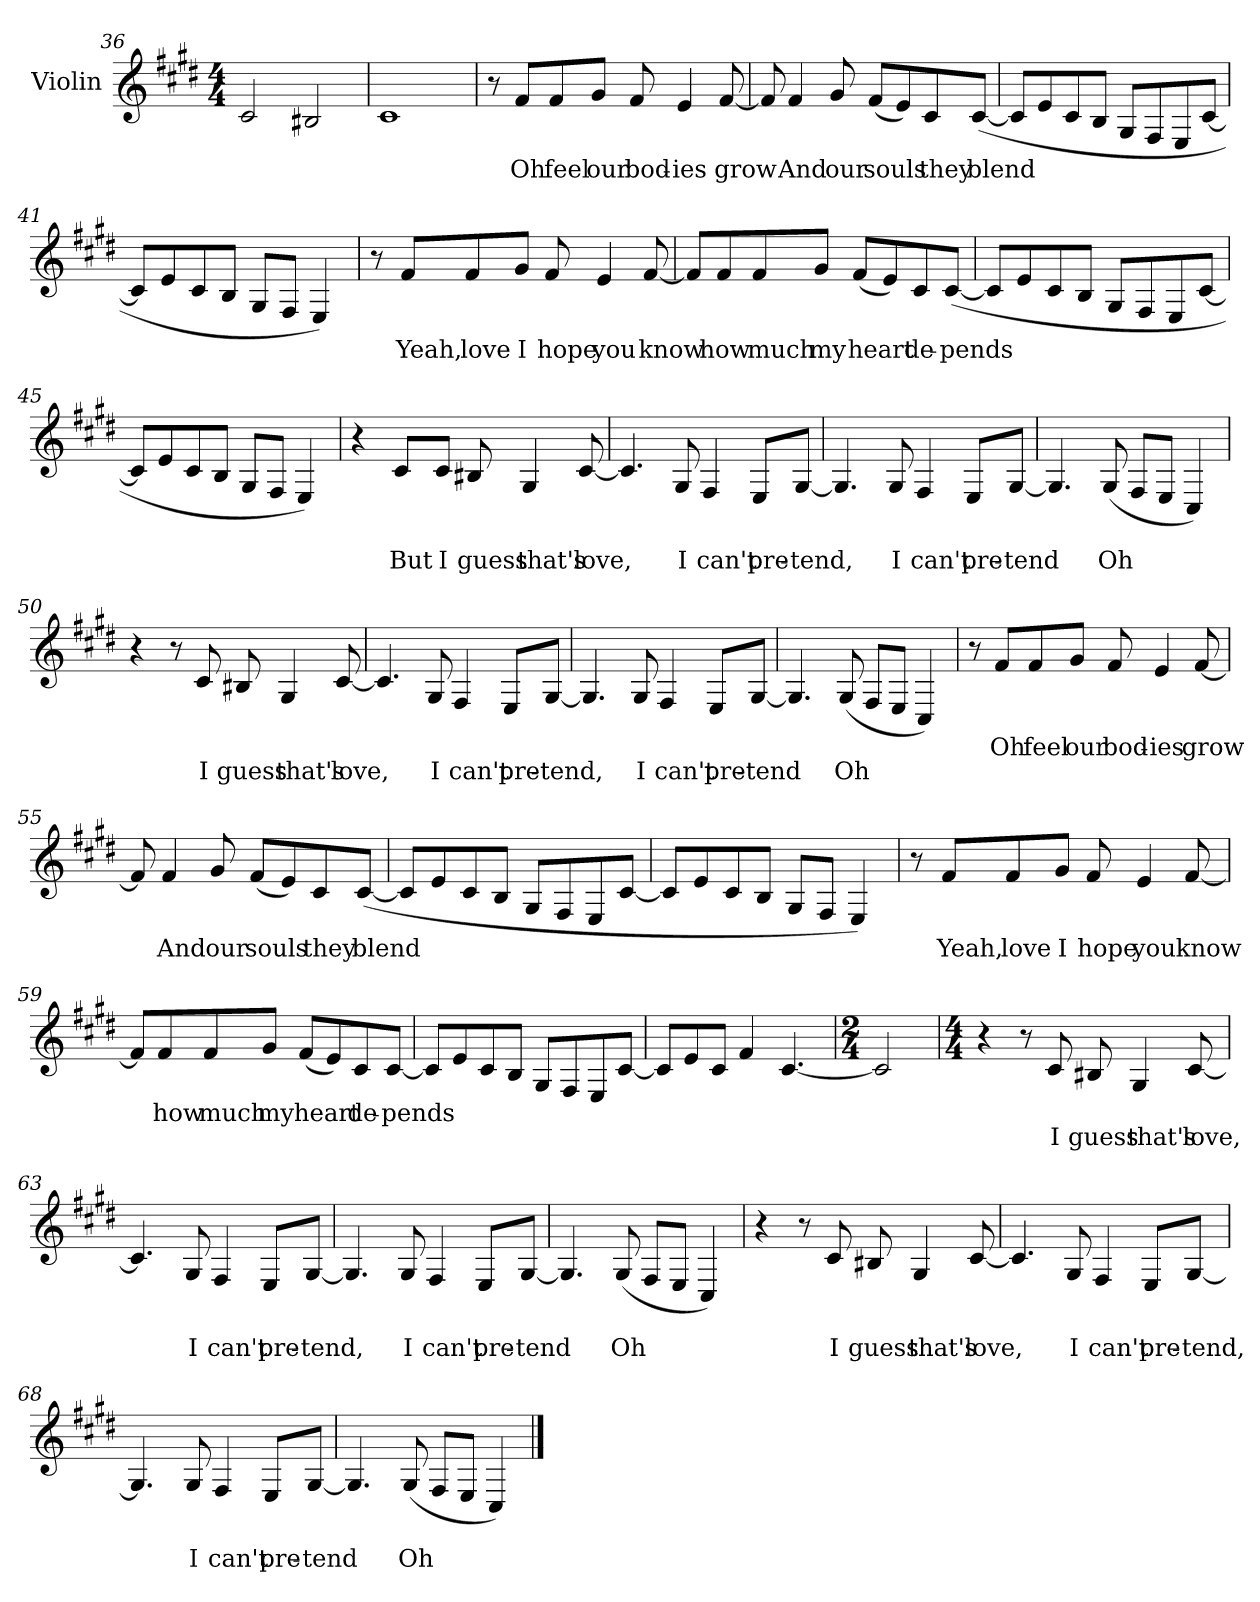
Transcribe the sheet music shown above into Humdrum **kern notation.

**kern	**text	**text
*part1	*part1	*part1
*staff1	*staff1	*staff1
*I"Violin	*	*
*I'Vln	*	*
*clefG2	*	*
*k[f#c#g#d#]	*	*
*E:	*	*
*M4/4	*	*
=36	=36	=36
2c#/	.	.
2B#X/	.	.
=37	=37	=37
1c#	.	.
!!LO:LB:g=z
=38	=38	=38
8r	.	.
8f#/L	Oh	.
8f#/	feel	.
8g#/J	our	.
8f#/	bod-	.
4e/	-ies	.
[8f#/	grow	.
=39	=39	=39
8f#/]	.	.
4f#/	And	.
8g#/	our	.
(8f#/L	souls	.
8e/)	.	.
8c#/	they	.
([8c#/J	blend	.
=40	=40	=40
8c#/L]	.	.
8e/	.	.
8c#/	.	.
8B/J	.	.
8G#/L	.	.
8F#/	.	.
8E/	.	.
[8c#/J	.	.
=41	=41	=41
8c#/L]	.	.
8e/	.	.
8c#/	.	.
8B/J	.	.
8G#/L	.	.
8F#/J	.	.
4E/)	.	.
!!LO:LB:g=z
=42	=42	=42
8r	.	.
8f#/L	Yeah,	.
8f#/	love	.
8g#/J	I	.
8f#/	hope	.
4e/	you	.
[8f#/	know	.
=43	=43	=43
8f#/L]	.	.
8f#/	how	.
8f#/	much	.
8g#/J	my	.
(8f#/L	heart	.
8e/)	.	.
8c#/	de-	.
([8c#/J	-pends	.
=44	=44	=44
8c#/L]	.	.
8e/	.	.
8c#/	.	.
8B/J	.	.
8G#/L	.	.
8F#/	.	.
8E/	.	.
[8c#/J	.	.
=45	=45	=45
8c#/L]	.	.
8e/	.	.
8c#/	.	.
8B/J	.	.
8G#/L	.	.
8F#/J	.	.
4E/)	.	.
!!LO:PB:g=z
=46	=46	=46
4r	.	.
8c#/L	.	But
8c#/J	.	I
8B#X/	.	guess
4G#/	.	that's
[8c#/	.	love,
=47	=47	=47
4.c#/]	.	.
8G#/	.	I
4F#/	.	can't
8E/L	.	pre-
[8G#/J	.	-tend,
=48	=48	=48
4.G#/]	.	.
8G#/	.	I
4F#/	.	can't
8E/L	.	pre-
[8G#/J	.	-tend
=49	=49	=49
4.G#/]	.	.
(8G#/	.	Oh
8F#/L	.	.
8E/J	.	.
4C#/)	.	.
!!LO:LB:g=z
=50	=50	=50
4r	.	.
8r	.	.
8c#/	.	I
8B#X/	.	guess
4G#/	.	that's
[8c#/	.	love,
=51	=51	=51
4.c#/]	.	.
8G#/	.	I
4F#/	.	can't
8E/L	.	pre-
[8G#/J	.	-tend,
=52	=52	=52
4.G#/]	.	.
8G#/	.	I
4F#/	.	can't
8E/L	.	pre-
[8G#/J	.	-tend
=53	=53	=53
4.G#/]	.	.
(8G#/	.	Oh
8F#/L	.	.
8E/J	.	.
4C#Z/)	.	.
!!LO:LB:g=z
=54	=54	=54
8r	.	.
8f#/L	Oh	.
8f#/	feel	.
8g#/J	our	.
8f#/	bod-	.
4e/	-ies	.
[8f#/	grow	.
=55	=55	=55
8f#/]	.	.
4f#/	And	.
8g#/	our	.
(8f#/L	souls	.
8e/)	.	.
8c#/	they	.
([8c#/J	blend	.
=56	=56	=56
8c#/L]	.	.
8e/	.	.
8c#/	.	.
8B/J	.	.
8G#/L	.	.
8F#/	.	.
8E/	.	.
[8c#/J	.	.
=57	=57	=57
8c#/L]	.	.
8e/	.	.
8c#/	.	.
8B/J	.	.
8G#/L	.	.
8F#/J	.	.
4E/)	.	.
!!LO:LB:g=z
=58	=58	=58
8r	.	.
8f#/L	Yeah,	.
8f#/	love	.
8g#/J	I	.
8f#/	hope	.
4e/	you	.
[8f#/	know	.
=59	=59	=59
8f#/L]	.	.
8f#/	how	.
8f#/	much	.
8g#/J	my	.
(8f#/L	heart	.
8e/)	.	.
8c#/	de-	.
[8c#/J	-pends	.
=60	=60	=60
8c#/L]	.	.
8e/	.	.
8c#/	.	.
8B/J	.	.
8G#/L	.	.
8F#/	.	.
8E/	.	.
[8c#/J	.	.
=61	=61	=61
8c#/L]	.	.
8e/	.	.
8c#/J	.	.
4f#/	.	.
[4.c#/	.	.
!!LO:LB:g=z
=61X1	=61X1	=61X1
*M2/4	*	*
2c#/]	.	.
=62	=62	=62
*M4/4	*	*
4r	.	.
8r	.	.
8c#/	.	I
8B#X/	.	guess
4G#/	.	that's
[8c#/	.	love,
=63	=63	=63
4.c#/]	.	.
8G#/	.	I
4F#/	.	can't
8E/L	.	pre-
[8G#/J	.	-tend,
=64	=64	=64
4.G#/]	.	.
8G#/	.	I
4F#/	.	can't
8E/L	.	pre-
[8G#/J	.	-tend
=65	=65	=65
4.G#/]	.	.
(8G#/	.	Oh
8F#/L	.	.
8E/J	.	.
4C#/)	.	.
!!LO:LB:g=z
=66	=66	=66
4r	.	.
8r	.	.
8c#/	.	I
8B#X/	.	guess
4G#/	.	that's
[8c#/	.	love,
=67	=67	=67
4.c#/]	.	.
8G#/	.	I
4F#/	.	can't
8E/L	.	pre-
[8G#/J	.	-tend,
=68	=68	=68
4.G#/]	.	.
8G#/	.	I
4F#/	.	can't
8E/L	.	pre-
[8G#/J	.	-tend
=69	=69	=69
4.G#/]	.	.
(8G#/	.	Oh
8F#/L	.	.
8E/J	.	.
4C#/)	.	.
==	==	==
*-	*-	*-
